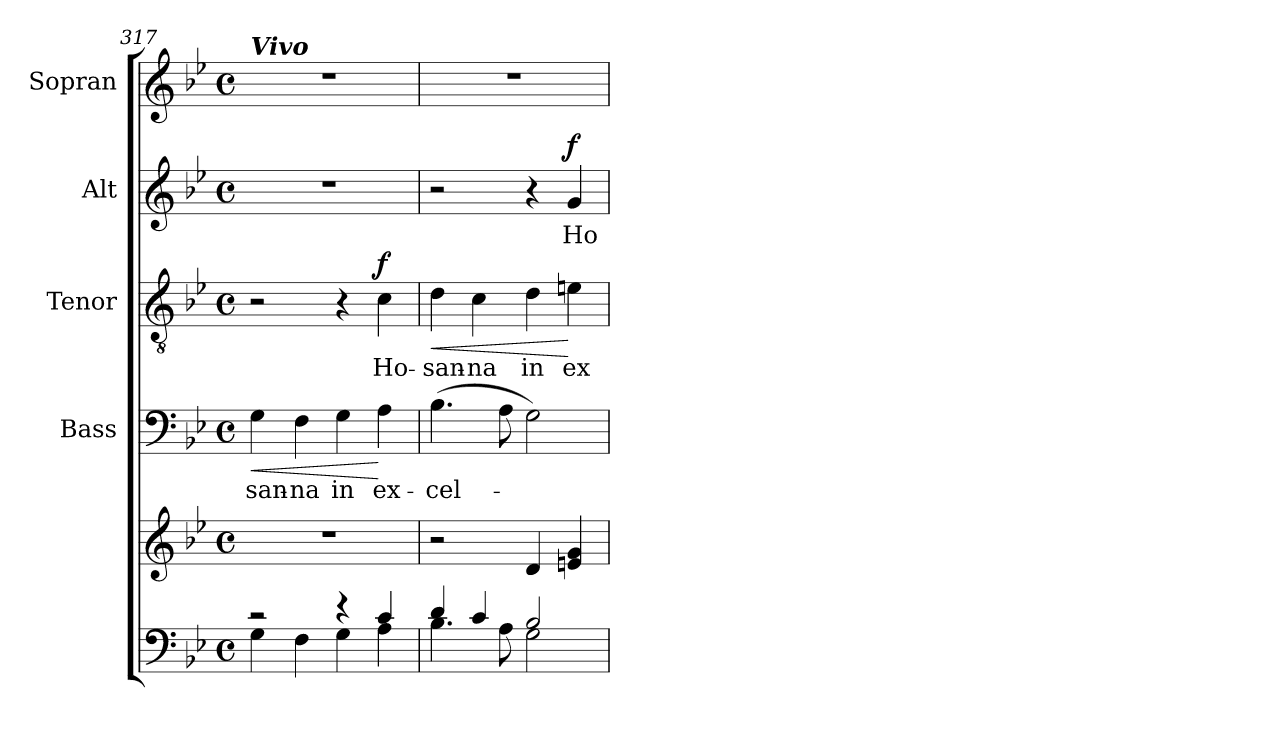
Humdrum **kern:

**kern	**kern	**kern	**text	**dynam	**kern	**text	**dynam	**kern	**text	**dynam	**kern
*part5	*part5	*part4	*part4	*part4	*part3	*part3	*part3	*part2	*part2	*part2	*part1
*staff6	*staff5	*staff4	*staff4	*staff4	*staff3	*staff3	*staff3	*staff2	*staff2	*staff2	*staff1
*	*	*I"Bass	*	*	*I"Tenor	*	*	*I"Alt	*	*	*I"Sopran
*	*	*I'B.	*	*	*I'T.	*	*	*I'A.	*	*	*I'S.
*clefF4	*clefG2	*clefF4	*	*	*clefGv2	*	*	*clefG2	*	*	*clefG2
*k[b-e-]	*k[b-e-]	*k[b-e-]	*	*	*k[b-e-]	*	*	*k[b-e-]	*	*	*k[b-e-]
*B-:	*B-:	*B-:	*	*	*B-:	*	*	*B-:	*	*	*B-:
*M4/4	*M4/4	*M4/4	*	*	*M4/4	*	*	*M4/4	*	*	*M4/4
*met(c)	*met(c)	*met(c)	*	*	*met(c)	*	*	*met(c)	*	*	*met(c)
=317	=317	=317	=317	=317	=317	=317	=317	=317	=317	=317	=317
*^	*	*	*	*	*	*	*	*	*	*	*
!	!	!	!	!	!	!	!	!	!	!	!	!LO:TX:a:Bi:t=Vivo
!	!	!	!	!LO:LY:b	!LO:HP:b	!	!	!	!	!	!	!
2rc	4G\	1r	4G\	-san-	<	2r	.	.	1r	.	.	1r
!	!	!	!	!LO:LY:b	!	!	!	!	!	!	!	!
.	4F\	.	4F\	-na	.	.	.	.	.	.	.	.
!	!	!	!	!LO:LY:b	!	!	!	!	!	!	!	!
4re	4G\	.	4G\	in	.	4r	.	.	.	.	.	.
!	!	!	!	!LO:LY:b	!	!	!LO:LY:b	!LO:DY:a	!	!	!	!
4c/	4A\	.	4A\	ex-	[	4c\	Ho-	f	.	.	.	.
=318	=318	=318	=318	=318	=318	=318	=318	=318	=318	=318	=318	=318
!	!	!	!	!LO:LY:b	!	!	!LO:LY:b	!LO:HP:b	!	!	!	!
4d/	4.B-\	2r	(>4.B-\	-cel-	.	4d\	-san-	<	2r	.	.	1r
!	!	!	!	!	!	!	!LO:LY:b	!	!	!	!	!
4c/	.	.	.	.	.	4c\	-na	.	.	.	.	.
.	8A\	.	8A\	.	.	.	.	.	.	.	.	.
!	!	!	!	!	!	!	!LO:LY:b	!	!	!	!	!
2B-/	2G\	4d/	2G\)	.	.	4d\	in	.	4r	.	.	.
!	!	!	!	!	!	!	!LO:LY:b	!	!	!LO:LY:b	!LO:DY:a	!
.	.	4en/ 4g/	.	.	.	4en\	ex-	[	4g/	Ho-	f	.
*v	*v	*	*	*	*	*	*	*	*	*	*	*
=	=	=	=	=	=	=	=	=	=	=	=
*-	*-	*-	*-	*-	*-	*-	*-	*-	*-	*-	*-
